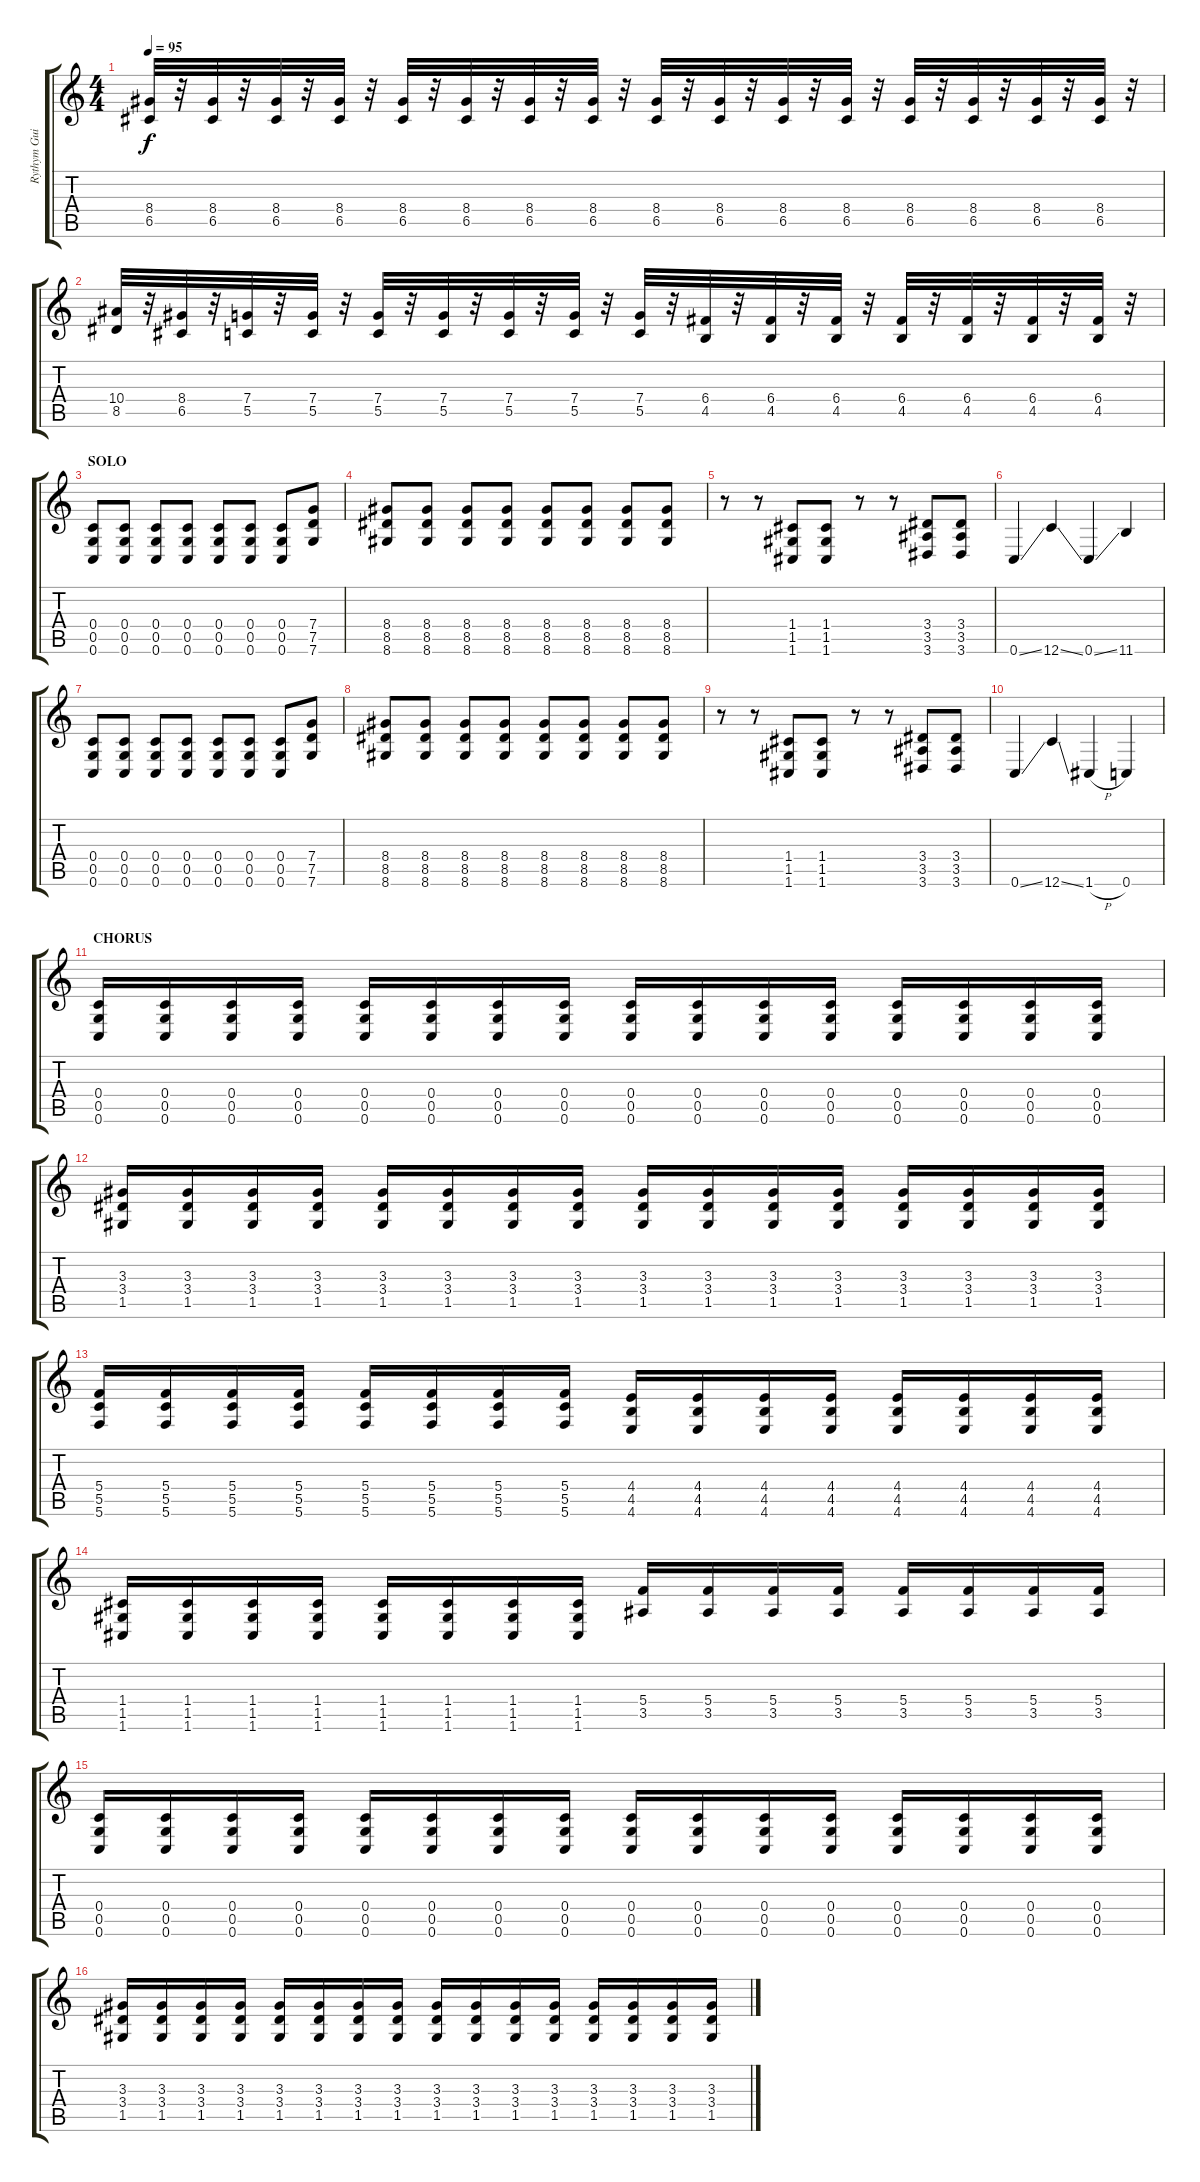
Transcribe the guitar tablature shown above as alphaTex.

\track ("Rythym Guitar" "Rythym Gui") {instrument distortionguitar}
\staff {score tabs}
\tuning (D4 A3 F3 C3 G2 C2) {hide}
\ts (4 4)
\tempo 95
\clef g2
\ks c
(8.4 6.5).32{dy f} r.32 (8.4 6.5).32 r.32 (8.4 6.5).32 r.32 (8.4 6.5).32 r.32 (8.4 6.5).32 r.32 (8.4 6.5).32 r.32 (8.4 6.5).32 r.32 (8.4 6.5).32 r.32 (8.4 6.5).32 r.32 (8.4 6.5).32 r.32 (8.4 6.5).32 r.32 (8.4 6.5).32 r.32 (8.4 6.5).32 r.32 (8.4 6.5).32 r.32 (8.4 6.5).32 r.32 (8.4 6.5).32 r.32 |
(10.4 8.5).32 r.32 (8.4 6.5).32 r.32 (7.4 5.5).32 r.32 (7.4 5.5).32 r.32 (7.4 5.5).32 r.32 (7.4 5.5).32 r.32 (7.4 5.5).32 r.32 (7.4 5.5).32 r.32 (7.4 5.5).32 r.32 (6.4 4.5).32 r.32 (6.4 4.5).32 r.32 (6.4 4.5).32 r.32 (6.4 4.5).32 r.32 (6.4 4.5).32 r.32 (6.4 4.5).32 r.32 (6.4 4.5).32 r.32 |
\section ("" "SOLO")
(0.4 0.5 0.6).8{volume 13} (0.4 0.5 0.6).8 (0.4 0.5 0.6).8 (0.4 0.5 0.6).8 (0.4 0.5 0.6).8 (0.4 0.5 0.6).8 (0.4 0.5 0.6).8 (7.4 7.5 7.6).8 |
(8.4 8.5 8.6).8 (8.4 8.5 8.6).8 (8.4 8.5 8.6).8 (8.4 8.5 8.6).8 (8.4 8.5 8.6).8 (8.4 8.5 8.6).8 (8.4 8.5 8.6).8 (8.4 8.5 8.6).8 |
r.8 r.8 (1.4 1.5 1.6).8 (1.4 1.5 1.6).8 r.8 r.8 (3.4 3.5 3.6).8 (3.4 3.5 3.6).8 |
0.6{ss}.4 12.6{ss}.4 0.6{ss}.4 11.6.4 |
(0.4 0.5 0.6).8{volume 13} (0.4 0.5 0.6).8 (0.4 0.5 0.6).8 (0.4 0.5 0.6).8 (0.4 0.5 0.6).8 (0.4 0.5 0.6).8 (0.4 0.5 0.6).8 (7.4 7.5 7.6).8 |
(8.4 8.5 8.6).8 (8.4 8.5 8.6).8 (8.4 8.5 8.6).8 (8.4 8.5 8.6).8 (8.4 8.5 8.6).8 (8.4 8.5 8.6).8 (8.4 8.5 8.6).8 (8.4 8.5 8.6).8 |
r.8 r.8 (1.4 1.5 1.6).8 (1.4 1.5 1.6).8 r.8 r.8 (3.4 3.5 3.6).8 (3.4 3.5 3.6).8 |
0.6{ss}.4 12.6{ss}.4 1.6{h}.4 0.6.4 |
\section ("" "CHORUS")
(0.4 0.5 0.6).16 (0.4 0.5 0.6).16 (0.4 0.5 0.6).16 (0.4 0.5 0.6).16 (0.4 0.5 0.6).16 (0.4 0.5 0.6).16 (0.4 0.5 0.6).16 (0.4 0.5 0.6).16 (0.4 0.5 0.6).16 (0.4 0.5 0.6).16 (0.4 0.5 0.6).16 (0.4 0.5 0.6).16 (0.4 0.5 0.6).16 (0.4 0.5 0.6).16 (0.4 0.5 0.6).16 (0.4 0.5 0.6).16 |
(3.3 3.4 1.5).16 (3.3 3.4 1.5).16 (3.3 3.4 1.5).16 (3.3 3.4 1.5).16 (3.3 3.4 1.5).16 (3.3 3.4 1.5).16 (3.3 3.4 1.5).16 (3.3 3.4 1.5).16 (3.3 3.4 1.5).16 (3.3 3.4 1.5).16 (3.3 3.4 1.5).16 (3.3 3.4 1.5).16 (3.3 3.4 1.5).16 (3.3 3.4 1.5).16 (3.3 3.4 1.5).16 (3.3 3.4 1.5).16 |
(5.4 5.5 5.6).16 (5.4 5.5 5.6).16 (5.4 5.5 5.6).16 (5.4 5.5 5.6).16 (5.4 5.5 5.6).16 (5.4 5.5 5.6).16 (5.4 5.5 5.6).16 (5.4 5.5 5.6).16 (4.4 4.5 4.6).16 (4.4 4.5 4.6).16 (4.4 4.5 4.6).16 (4.4 4.5 4.6).16 (4.4 4.5 4.6).16 (4.4 4.5 4.6).16 (4.4 4.5 4.6).16 (4.4 4.5 4.6).16 |
(1.4 1.5 1.6).16 (1.4 1.5 1.6).16 (1.4 1.5 1.6).16 (1.4 1.5 1.6).16 (1.4 1.5 1.6).16 (1.4 1.5 1.6).16 (1.4 1.5 1.6).16 (1.4 1.5 1.6).16 (5.4 3.5).16 (5.4 3.5).16 (5.4 3.5).16 (5.4 3.5).16 (5.4 3.5).16 (5.4 3.5).16 (5.4 3.5).16 (5.4 3.5).16 |
(0.4 0.5 0.6).16 (0.4 0.5 0.6).16 (0.4 0.5 0.6).16 (0.4 0.5 0.6).16 (0.4 0.5 0.6).16 (0.4 0.5 0.6).16 (0.4 0.5 0.6).16 (0.4 0.5 0.6).16 (0.4 0.5 0.6).16 (0.4 0.5 0.6).16 (0.4 0.5 0.6).16 (0.4 0.5 0.6).16 (0.4 0.5 0.6).16 (0.4 0.5 0.6).16 (0.4 0.5 0.6).16 (0.4 0.5 0.6).16 |
(3.3 3.4 1.5).16 (3.3 3.4 1.5).16 (3.3 3.4 1.5).16 (3.3 3.4 1.5).16 (3.3 3.4 1.5).16 (3.3 3.4 1.5).16 (3.3 3.4 1.5).16 (3.3 3.4 1.5).16 (3.3 3.4 1.5).16 (3.3 3.4 1.5).16 (3.3 3.4 1.5).16 (3.3 3.4 1.5).16 (3.3 3.4 1.5).16 (3.3 3.4 1.5).16 (3.3 3.4 1.5).16 (3.3 3.4 1.5).16
